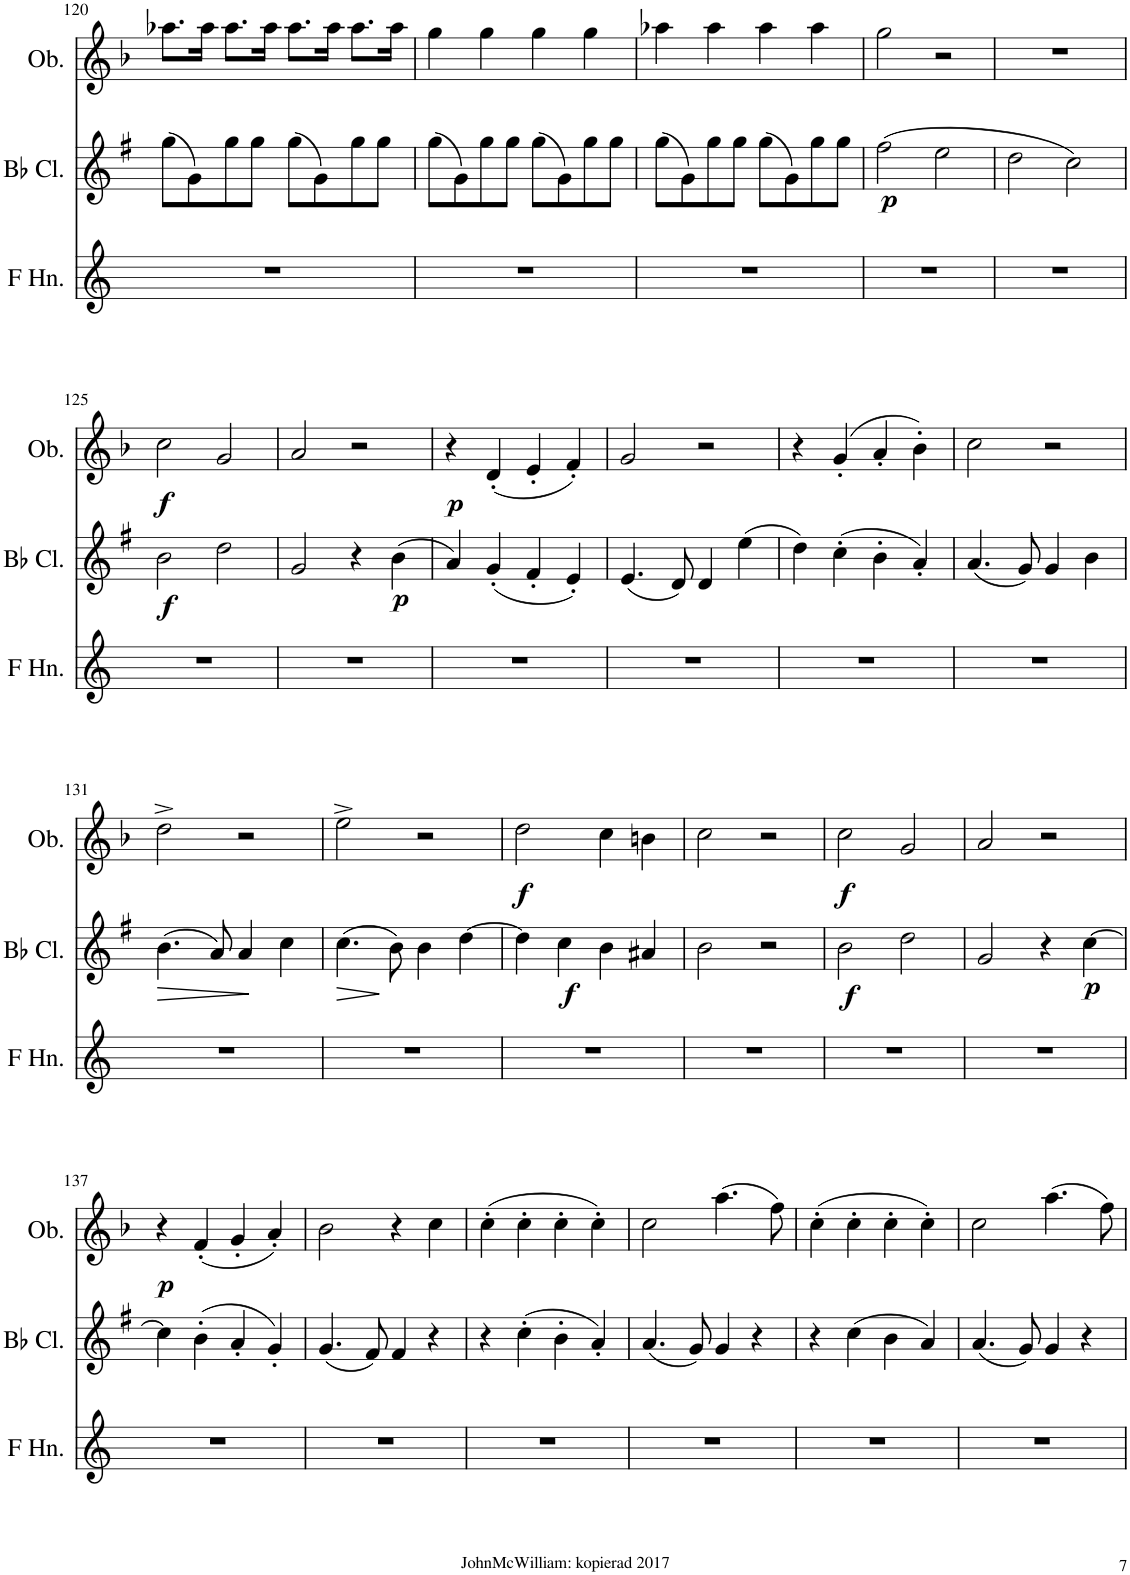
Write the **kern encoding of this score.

**kern	**kern	**dynam	**kern	**dynam
*part3	*part2	*part2	*part1	*part1
*staff3	*staff2	*staff2	*staff1	*staff1
*I"Horn in F	*I"Bb Clarinet	*	*I"Oboe	*
*	*I'Bb Cl.	*	*I'Ob.	*
!!LO:PB:g=z
*clefG2	*clefG2	*	*clefG2	*
*Trd4c7	*Trd1c2	*	*	*
*k[]	*k[f#]	*	*k[b-]	*
*M4/4	*M4/4	*	*M4/4	*
=120	=120	=120	=120	=120
1r	(8gg\L	.	8.aa-X\L	.
.	8g\)	.	.	.
.	.	.	16aa-\Jk	.
.	8gg\	.	8.aa-\L	.
.	8gg\J	.	.	.
.	.	.	16aa-\Jk	.
.	(8gg\L	.	8.aa-\L	.
.	8g\)	.	.	.
.	.	.	16aa-\Jk	.
.	8gg\	.	8.aa-\L	.
.	8gg\J	.	.	.
.	.	.	16aa-\Jk	.
=121	=121	=121	=121	=121
1r	(8gg\L	.	4gg\	.
.	8g\)	.	.	.
.	8gg\	.	4gg\	.
.	8gg\J	.	.	.
.	(8gg\L	.	4gg\	.
.	8g\)	.	.	.
.	8gg\	.	4gg\	.
.	8gg\J	.	.	.
=122	=122	=122	=122	=122
1r	(8gg\L	.	4aa-X\	.
.	8g\)	.	.	.
.	8gg\	.	4aa-\	.
.	8gg\J	.	.	.
.	(8gg\L	.	4aa-\	.
.	8g\)	.	.	.
.	8gg\	.	4aa-\	.
.	8gg\J	.	.	.
=123	=123	=123	=123	=123
!	!	!LO:DY:b	!	!
1r	(2ff#\	p	2gg\	.
.	2ee\	.	2r	.
=124	=124	=124	=124	=124
1r	2dd\	.	1r	.
.	2cc\)	.	.	.
!!LO:LB:g=z
=125	=125	=125	=125	=125
!	!	!LO:DY:b	!	!LO:DY:b
1r	2b\	f	2cc\	f
.	2dd\	.	2g/	.
=126	=126	=126	=126	=126
1r	2g/	.	2a/	.
.	4r	.	2r	.
!	!	!LO:DY:b	!	!
.	(4b\	p	.	.
=127	=127	=127	=127	=127
!	!	!	!	!LO:DY:b
1r	4a/)	.	4r	p
.	(4g'/	.	(4d'/	.
.	4f#'/	.	4e'/	.
.	4e'/)	.	4f'/)	.
=128	=128	=128	=128	=128
1r	(4.e/	.	2g/	.
.	8d/)	.	.	.
.	4d/	.	2r	.
.	(4ee\	.	.	.
=129	=129	=129	=129	=129
1r	4dd\)	.	4r	.
.	(4cc'\	.	(4g'/	.
.	4b'\	.	4a'/	.
.	4a'/)	.	4b-'\)	.
=130	=130	=130	=130	=130
1r	(4.a/	.	2cc\	.
.	8g/)	.	.	.
.	4g/	.	2r	.
.	4b\	.	.	.
!!LO:LB:g=z
=131	=131	=131	=131	=131
!	!	!LO:HP:b	!	!
1r	(4.b\	>	2dd^\	.
.	8a/)	.	.	.
.	4a/	.	2r	.
.	4cc\	.	.	.
.	.	]	.	.
=132	=132	=132	=132	=132
!	!	!LO:HP:b	!	!
1r	(4.cc\	>	2ee^\	.
.	8b\)	]	.	.
.	4b\	.	2r	.
.	[4dd\	.	.	.
=133	=133	=133	=133	=133
!	!	!	!	!LO:DY:b
1r	4dd\]	.	2dd\	f
!	!	!LO:DY:b	!	!
.	4cc\	f	.	.
.	4b\	.	4cc\	.
.	4a#X/	.	4bn\	.
=134	=134	=134	=134	=134
1r	2b\	.	2cc\	.
.	2r	.	2r	.
=135	=135	=135	=135	=135
!	!	!LO:DY:b	!	!LO:DY:b
1r	2b\	f	2cc\	f
.	2dd\	.	2g/	.
=136	=136	=136	=136	=136
1r	2g/	.	2a/	.
.	4r	.	2r	.
!	!	!LO:DY:b	!	!
.	[4cc\	p	.	.
!!LO:LB:g=z
=137	=137	=137	=137	=137
!	!	!	!	!LO:DY:b
1r	4cc\]	.	4r	p
.	(4b'\	.	(4f'/	.
.	4a'/	.	4g'/	.
.	4g'/)	.	4a'/)	.
=138	=138	=138	=138	=138
1r	(4.g/	.	2b-\	.
.	8f#/)	.	.	.
.	4f#/	.	4r	.
.	4r	.	4cc\	.
=139	=139	=139	=139	=139
1r	4r	.	(4cc'\	.
.	(4cc'\	.	4cc'\	.
.	4b'\	.	4cc'\	.
.	4a'/)	.	4cc'\)	.
=140	=140	=140	=140	=140
1r	(4.a/	.	2cc\	.
.	8g/)	.	.	.
.	4g/	.	(4.aa\	.
.	4r	.	.	.
.	.	.	8ff\)	.
=141	=141	=141	=141	=141
1r	4r	.	(4cc'\	.
.	(4cc\	.	4cc'\	.
.	4b\	.	4cc'\	.
.	4a/)	.	4cc'\)	.
=142	=142	=142	=142	=142
1r	(4.a/	.	2cc\	.
.	8g/)	.	.	.
.	4g/	.	(4.aa\	.
.	4r	.	.	.
.	.	.	8ff\)	.
=	=	=	=	=
*-	*-	*-	*-	*-
